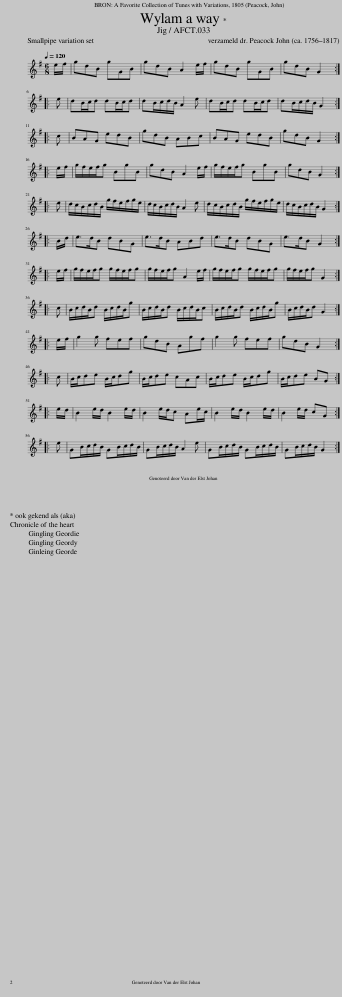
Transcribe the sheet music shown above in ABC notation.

X:1
L:1/8
Q:1/4=120
M:6/8
I:linebreak $
K:G
V:1 treble
V:1
 e/f/ | gdB gGB | gdB A2 e/f/ | gdB gGB | gdB G2 ::$ %5
 e | dB/c/d dB/c/d | dB/c/d/B/ A2 e | dB/c/d dB/c/d | dB/c/d/B/ G2 ::$ %10
 c | BAG edB | gdB ABc | BAG edB | gdB G2 ::$ %15
 e/f/ | g/f/e/f/g BgB | gdB A2 e/f/ | g/f/e/f/g BgB | gdB G2 ::$ %20
 e | d/c/B/c/d/B/ g/f/e/f/g/e/ | d/c/B/c/d/B/ A2 e | d/c/B/c/d/B/ g/f/e/f/g/e/ | d/c/B/c/d/B/ G2 ::$ %25
 B/d/ | e>dB dBG | e>dB ABd | e>dB dBG | e>dB G2 ::$ %30
 e/f/ | g/f/e/f/g g/f/e/f/g | g/f/e/f/g A2 e/f/ | g/f/e/f/g g/f/e/f/g | g/f/e/f/g G2 ::$ %35
 c | B/c/d/B/d B/c/d/B/g | B/c/d/B/d B/c/d/B/c | B/c/d/B/d B/c/d/B/g | B/c/d/B/d G2 ::$ %40
 e/f/ | g2 g fef | gdB Agf | g2 g fef | gdB G2 ::$ %45
 c | B/c/de B/c/dg | B/c/de cAc | B/c/de B/c/dg | B/c/de BG ::$ %50
 e/d/ | B2 e/d/ B2 e/d/ | B2 e/d/c Ae/c/ | B2 e/d/ B2 e/d/ | B2 e/d/ cG ::$ %55
 e | GB/c/d/B/ GB/c/d/B/ | GB/c/d/B/ A2 e | GB/c/d/B/ GB/c/d/B/ | GB/c/d/B/ G2 :| %60
